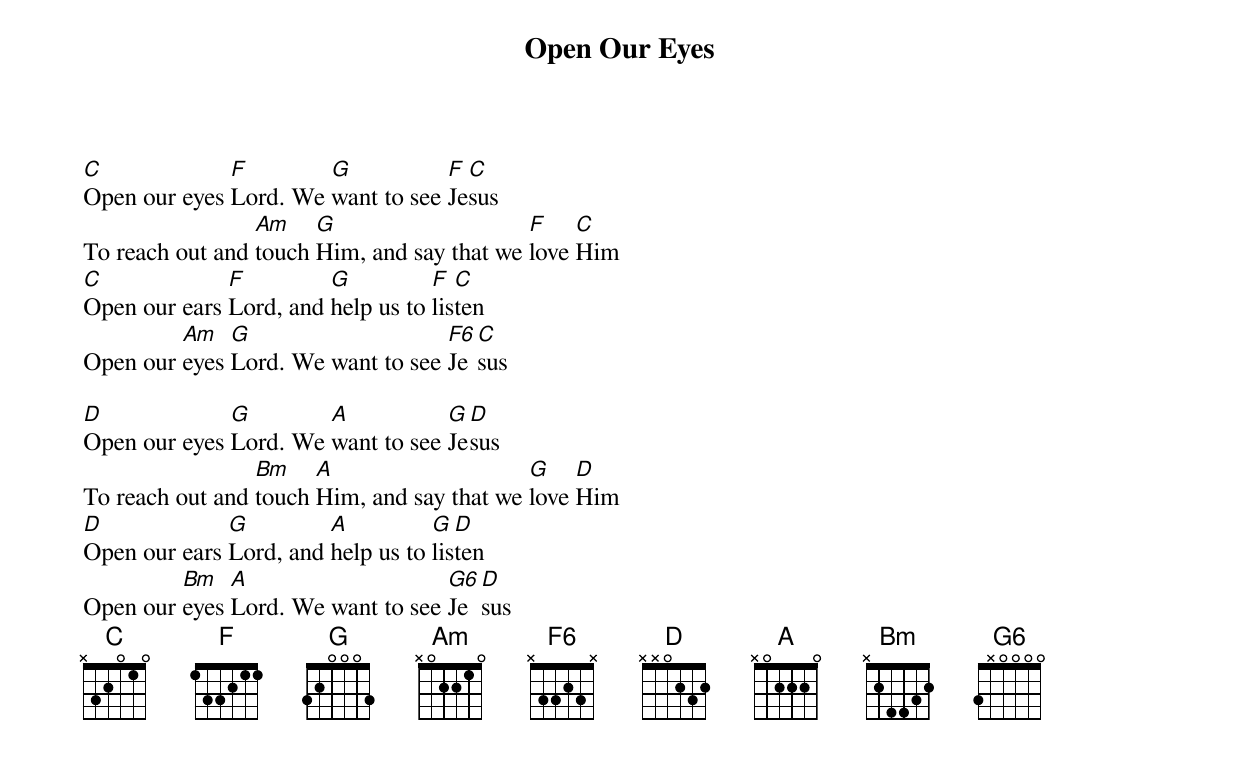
{title: Open Our Eyes}
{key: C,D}
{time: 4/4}
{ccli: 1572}
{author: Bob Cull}
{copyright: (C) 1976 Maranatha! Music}

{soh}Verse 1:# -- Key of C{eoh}
[C]Open our eyes [F]Lord. We [G]want to see [F]Je[C]sus
To reach out and [Am]touch [G]Him, and say that we [F]love [C]Him
[C]Open our ears [F]Lord, and [G]help us to [F]lis[C]ten
Open our [Am]eyes [G]Lord. We want to see [F6]Je[C]sus

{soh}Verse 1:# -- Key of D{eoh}
[D]Open our eyes [G]Lord. We [A]want to see [G]Je[D]sus
To reach out and [Bm]touch [A]Him, and say that we [G]love [D]Him
[D]Open our ears [G]Lord, and [A]help us to [G]lis[D]ten
Open our [Bm]eyes [A]Lord. We want to see [G6]Je[D]sus
